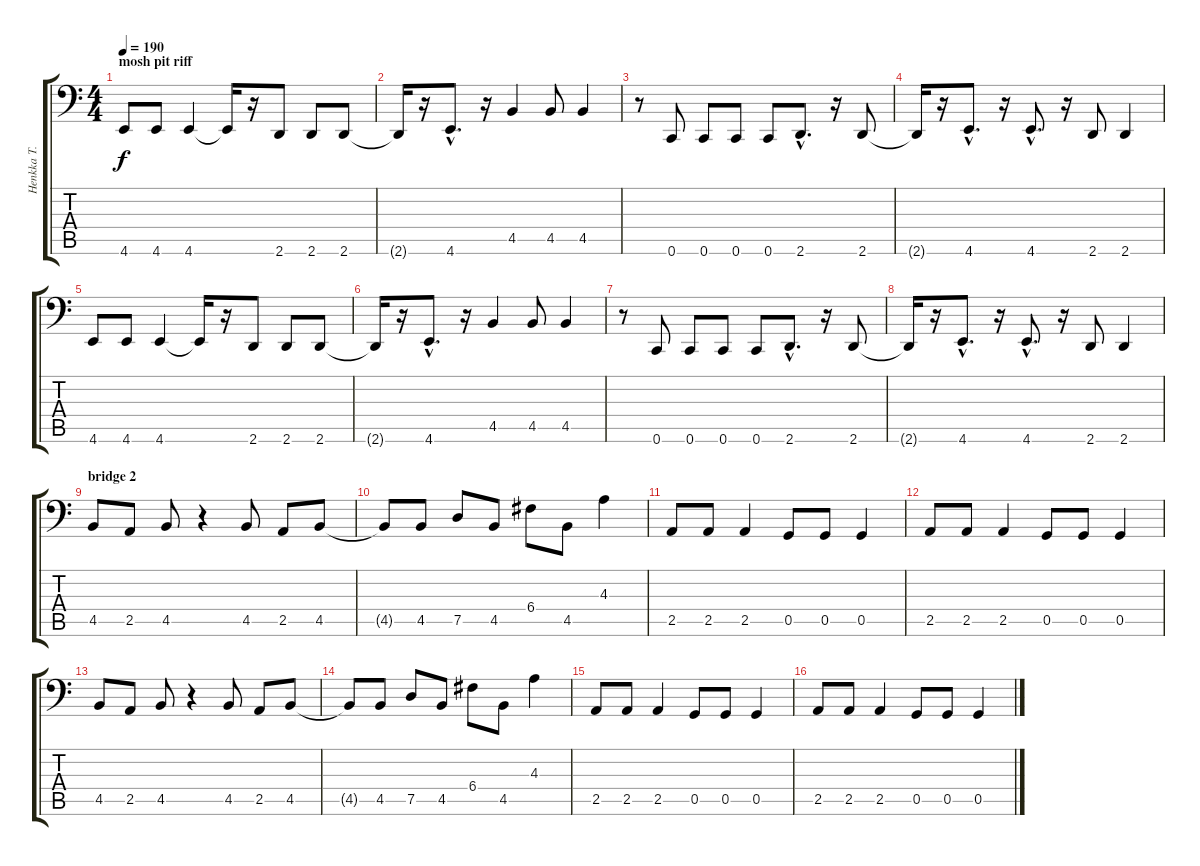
\track ("Henkka T. Blacksmith" "Henkka T. ") {instrument electricbassfinger}
\staff {score tabs}
\tuning (D3 A2 F2 C2 G1 C1) {hide}
\ts (4 4)
\section ("" "mosh pit riff")
\tempo 190
\clef f4
\ks c
4.6.8{dy f} 4.6.8 4.6.4 4.6{t}.16 r.16 2.6.8 2.6.8 2.6.8 |
2.6{t}.16 r.16 4.6{hac}.8{d} r.16 4.5.4 4.5.8 4.5.4 |
r.8 0.6.8 0.6.8 0.6.8 0.6.8 2.6{hac}.8{d} r.16 2.6.8 |
2.6{t}.16 r.16 4.6{hac}.8{d} r.16 4.6{hac}.8{d} r.16 2.6.8 2.6.4 |
4.6.8 4.6.8 4.6.4 4.6{t}.16 r.16 2.6.8 2.6.8 2.6.8 |
2.6{t}.16 r.16 4.6{hac}.8{d} r.16 4.5.4 4.5.8 4.5.4 |
r.8 0.6.8 0.6.8 0.6.8 0.6.8 2.6{hac}.8{d} r.16 2.6.8 |
2.6{t}.16 r.16 4.6{hac}.8{d} r.16 4.6{hac}.8{d} r.16 2.6.8 2.6.4 |
\section ("" "bridge 2")
4.5.8 2.5.8 4.5.8 r.4 4.5.8 2.5.8 4.5.8 |
4.5{t}.8 4.5.8 7.5.8 4.5.8 6.4.8 4.5.8 4.3.4 |
2.5.8 2.5.8 2.5.4 0.5.8 0.5.8 0.5.4 |
2.5.8 2.5.8 2.5.4 0.5.8 0.5.8 0.5.4 |
4.5.8 2.5.8 4.5.8 r.4 4.5.8 2.5.8 4.5.8 |
4.5{t}.8 4.5.8 7.5.8 4.5.8 6.4.8 4.5.8 4.3.4 |
2.5.8 2.5.8 2.5.4 0.5.8 0.5.8 0.5.4 |
2.5.8 2.5.8 2.5.4 0.5.8 0.5.8 0.5.4
